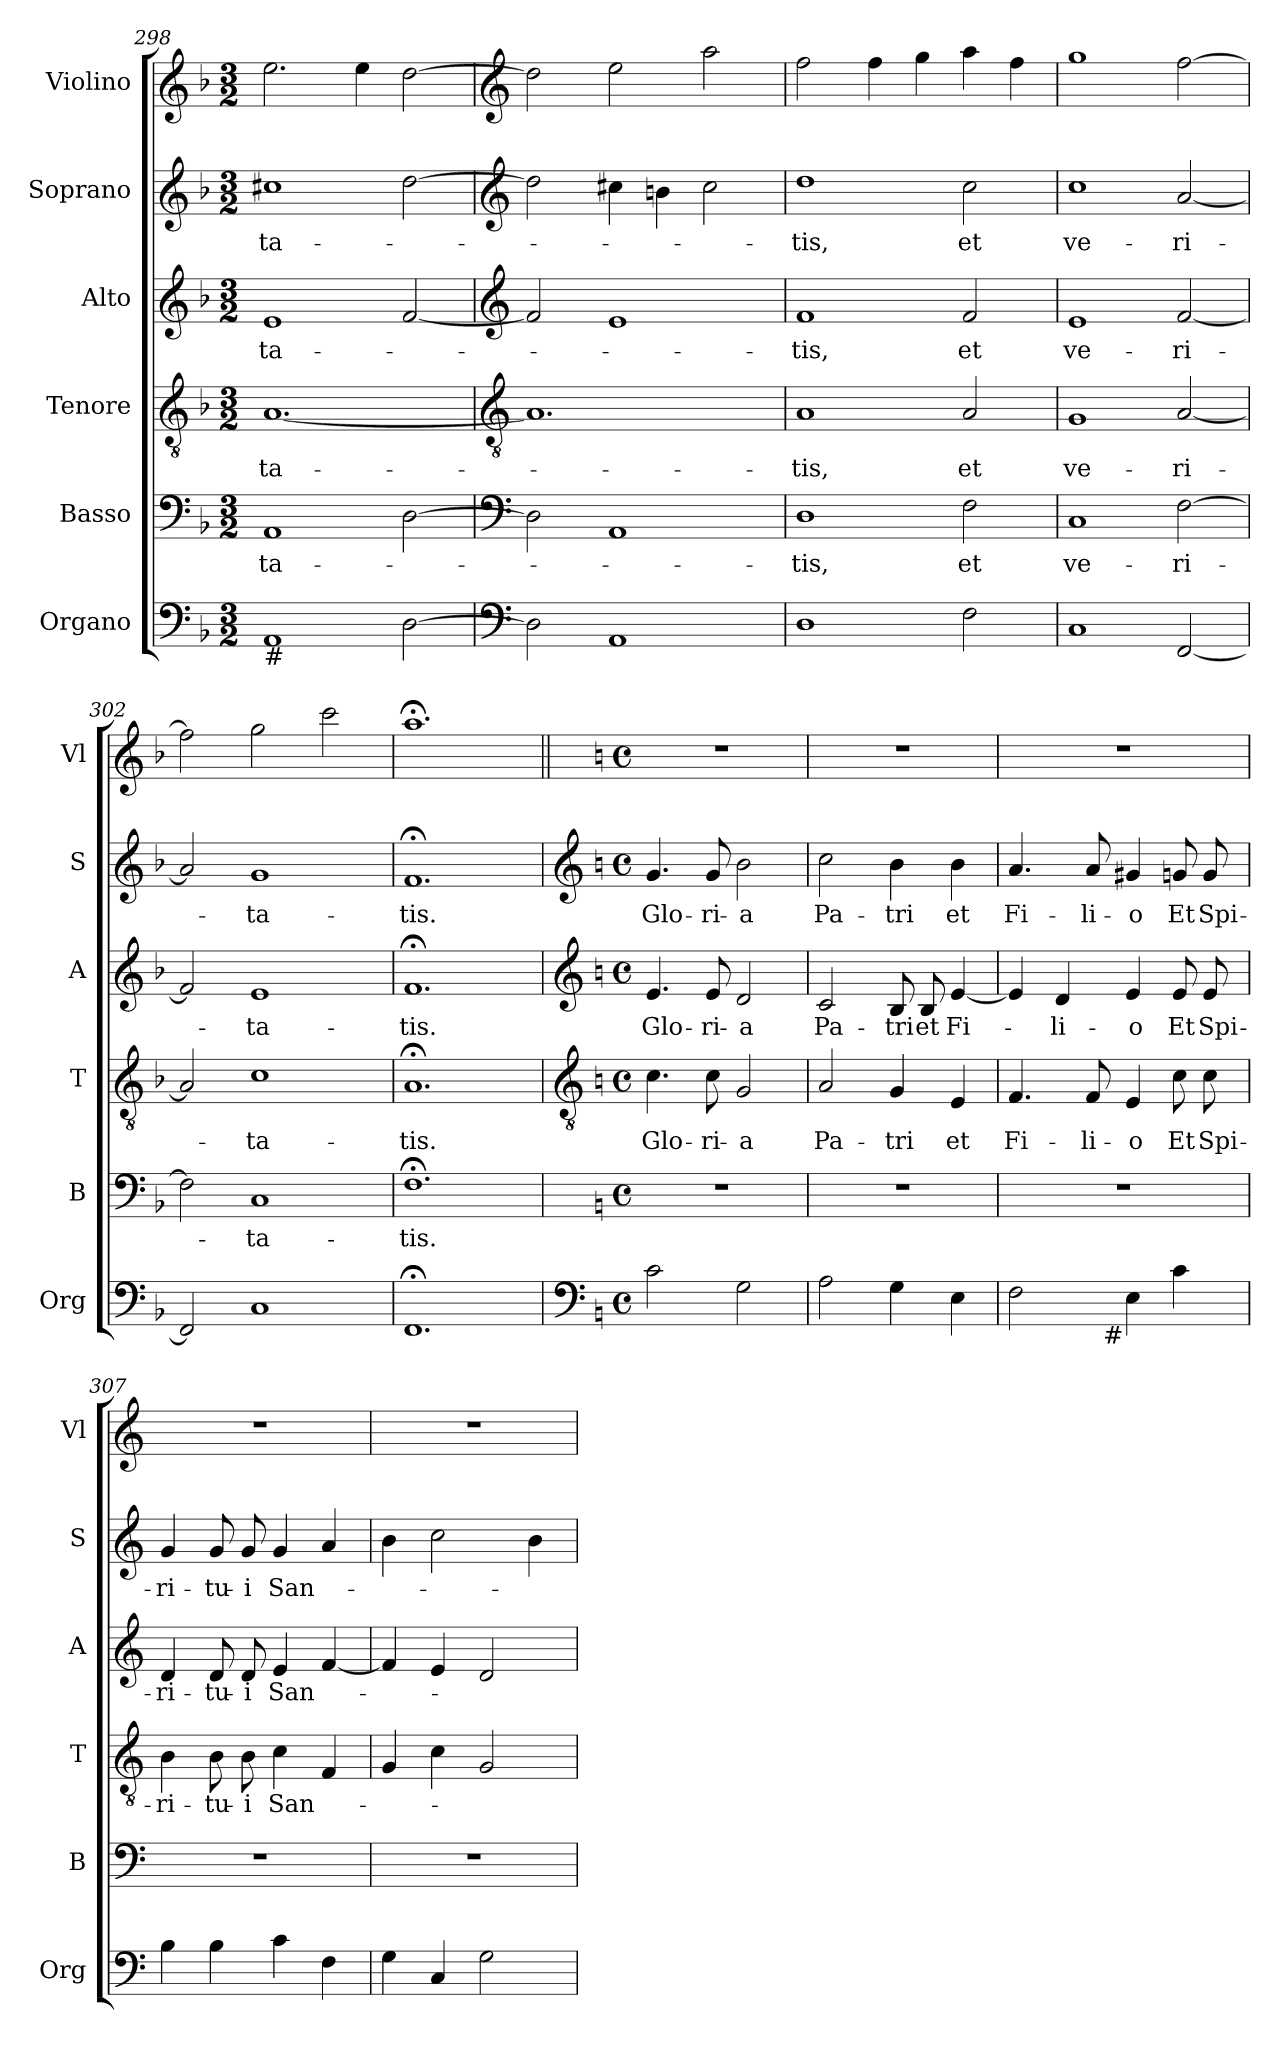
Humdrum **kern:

**kern	**kern	**text	**kern	**text	**kern	**text	**kern	**text	**kern
*part6	*part5	*part5	*part4	*part4	*part3	*part3	*part2	*part2	*part1
*staff6	*staff5	*staff5	*staff4	*staff4	*staff3	*staff3	*staff2	*staff2	*staff1
*I"Organo	*I"Basso	*	*I"Tenore	*	*I"Alto	*	*I"Soprano	*	*I"Violino
*I'Org	*I'B	*	*I'T	*	*I'A	*	*I'S	*	*I'Vl
*clefF4	*clefF4	*	*clefGv2	*	*clefG2	*	*clefG2	*	*clefG2
*k[b-]	*k[b-]	*	*k[b-]	*	*k[b-]	*	*k[b-]	*	*k[b-]
*F:	*F:	*	*F:	*	*F:	*	*F:	*	*F:
*M3/2	*M3/2	*	*M3/2	*	*M3/2	*	*M3/2	*	*M3/2
=298	=298	=298	=298	=298	=298	=298	=298	=298	=298
!LO:TX:b:t=#	!	!	!	!	!	!	!	!	!
!	!	!LO:LY:b:cj	!	!LO:LY:b:cj	!	!LO:LY:b:cj	!	!LO:LY:b:cj	!
1AA	1AA	-ta-	[>1.A	-ta-	1e	-ta-	1cc#X	-ta-	2.ee\
.	.	.	.	.	.	.	.	.	4ee\
[<2D\	[<2D\	.	.	.	[>2f/	.	[<2dd\	.	[<2dd\
!!LO:LB:g=z
=299	=299	=299	=299	=299	=299	=299	=299	=299	=299
*clefF4	*clefF4	*	*clefGv2	*	*clefG2	*	*clefG2	*	*clefG2
*	*	*	*^	*	*	*	*	*	*
2D\]	2D\]	.	1.A]	32ryy	.	2f/]	.	2dd\]	.	2dd\]
.	.	.	.	1ryy	.	.	.	.	.	.
1AA	1AA	.	.	.	.	1e	.	4cc#X\	.	2ee\
.	.	.	.	.	.	.	.	4bn\	.	.
.	.	.	.	.	.	.	.	2cc#\	.	2aa\
.	.	.	.	4...ryy	.	.	.	.	.	.
=300	=300	=300	=300	=300	=300	=300	=300	=300	=300	=300
!	!	!LO:LY:b:cj	!	!	!LO:LY:b:cj	!	!LO:LY:b:cj	!	!LO:LY:b:cj	!
*	*	*	*v	*v	*	*	*	*	*	*
1D	1D	-tis,	1A	-tis,	1f	-tis,	1dd	-tis,	2ff\
.	.	.	.	.	.	.	.	.	4ff\
.	.	.	.	.	.	.	.	.	4gg\
!	!	!LO:LY:b:cj	!	!LO:LY:b:cj	!	!LO:LY:b:cj	!	!LO:LY:b:cj	!
2F\	2F\	et	2A/	et	2f/	et	2cc\	et	4aa\
.	.	.	.	.	.	.	.	.	4ff\
=301	=301	=301	=301	=301	=301	=301	=301	=301	=301
!	!	!LO:LY:b:cj	!	!LO:LY:b:cj	!	!LO:LY:b:cj	!	!LO:LY:b:cj	!
1C	1C	ve-	1G	ve-	1e	ve-	1cc	ve-	1gg
!	!	!LO:LY:b:cj	!	!LO:LY:b:cj	!	!LO:LY:b:cj	!	!LO:LY:b:cj	!
[<2FF/	[>2F\	-ri-	[<2A/	-ri-	[<2f/	-ri-	[<2a/	-ri-	[>2ff\
=302	=302	=302	=302	=302	=302	=302	=302	=302	=302
2FF/]	2F\]	.	2A/]	.	2f/]	.	2a/]	.	2ff\]
!	!	!LO:LY:b:cj	!	!LO:LY:b:cj	!	!LO:LY:b:cj	!	!LO:LY:b:cj	!
1C	1C	-ta-	1c	-ta-	1e	-ta-	1g	-ta-	2gg\
.	.	.	.	.	.	.	.	.	2ccc\
=303	=303	=303	=303	=303	=303	=303	=303	=303	=303
!	!	!LO:LY:b:cj	!	!LO:LY:b:cj	!	!LO:LY:b:cj	!	!LO:LY:b:cj	!
1.FF;<	1.F;<	-tis.	1.A;<	-tis.	1.f;<	-tis.	1.f;<	-tis.	1.aa;<
!!LO:PB:g=z
=304	=304	=304||	=304	=304||	=304	=304||	=304	=304||	=304||
*clefF4	*	*	*clefGv2	*	*clefG2	*	*clefG2	*	*
*k[]	*k[]	*	*k[]	*	*k[]	*	*k[]	*	*k[]
*C:	*C:	*	*C:	*	*C:	*	*C:	*	*C:
*M4/4	*M4/4	*	*M4/4	*	*M4/4	*	*M4/4	*	*M4/4
*met(c)	*met(c)	*	*met(c)	*	*met(c)	*	*met(c)	*	*met(c)
!	!	!	!	!LO:LY:b:cj	!	!LO:LY:b:cj	!	!LO:LY:b:cj	!
2c\	1r	.	4.c\	Glo-	4.e/	Glo-	4.g/	Glo-	1r
!	!	!	!	!LO:LY:b:cj	!	!LO:LY:b:cj	!	!LO:LY:b:cj	!
.	.	.	8c\	-ri-	8e/	-ri-	8g/	-ri-	.
!	!	!	!	!LO:LY:b:cj	!	!LO:LY:b:cj	!	!LO:LY:b:cj	!
2G\	.	.	2G/	-a	2d/	-a	2b\	-a	.
=305	=305	=305	=305	=305	=305	=305	=305	=305	=305
!	!	!	!	!LO:LY:b:cj	!	!LO:LY:b:cj	!	!LO:LY:b:cj	!
2A\	1r	.	2A/	Pa-	2c/	Pa-	2cc\	Pa-	1r
!	!	!	!	!LO:LY:b:cj	!	!LO:LY:b:cj	!	!LO:LY:b:cj	!
4G<\	.	.	4G/	-tri	8B/	-tri	4b\	-tri	.
!	!	!	!	!	!	!LO:LY:b:cj	!	!	!
.	.	.	.	.	8B/	et	.	.	.
!	!	!	!	!LO:LY:b:cj	!	!LO:LY:b:cj	!	!LO:LY:b:cj	!
4E\	.	.	4E/	et	[<4e/	Fi-	4b\	et	.
=306	=306	=306	=306	=306	=306	=306	=306	=306	=306
!	!	!	!	!LO:LY:b:cj	!	!	!	!LO:LY:b:cj	!
*^	*	*	*	*	*	*	*	*	*
2F\	4ryy	1r	.	4.F/	Fi-	4e/]	.	4.a/	Fi-	1r
!	!	!	!	!	!	!	!LO:LY:b:cj	!	!	!
.	8ryy	.	.	.	.	4d/	-li-	.	.	.
!	!	!	!	!	!LO:LY:b:cj	!	!	!	!LO:LY:b:cj	!
.	32.ryy	.	.	8F/	-li-	.	.	8a/	-li-	.
!	!LO:TX:b:t=#	!	!	!	!	!	!	!	!	!
.	2ryy	.	.	.	.	.	.	.	.	.
!	!	!	!	!	!LO:LY:b:cj	!	!LO:LY:b:cj	!	!LO:LY:b:cj	!
4E\	.	.	.	4E/	-o	4e/	-o	4g#X/	-o	.
!	!	!	!	!	!LO:LY:b:cj	!	!LO:LY:b:cj	!	!LO:LY:b:cj	!
4c\	.	.	.	8c\	Et	8e/	Et	8gn/	Et	.
!	!	!	!	!	!LO:LY:b:cj	!	!LO:LY:b:cj	!	!LO:LY:b:cj	!
.	.	.	.	8c\	Spi-	8e/	Spi-	8g/	Spi-	.
.	16ryy	.	.	.	.	.	.	.	.	.
.	64ryy	.	.	.	.	.	.	.	.	.
=307	=307	=307	=307	=307	=307	=307	=307	=307	=307	=307
!	!	!	!	!	!LO:LY:b:cj	!	!LO:LY:b:cj	!	!LO:LY:b:cj	!
*v	*v	*	*	*	*	*	*	*	*	*
4B\	1r	.	4B\	-ri-	4d/	-ri-	4g/	-ri-	1r
!	!	!	!	!LO:LY:b:cj	!	!LO:LY:b:cj	!	!LO:LY:b:cj	!
4B\	.	.	8B\	-tu-	8d/	-tu-	8g/	-tu-	.
!	!	!	!	!LO:LY:b:cj	!	!LO:LY:b:cj	!	!LO:LY:b:cj	!
.	.	.	8B\	-i	8d/	-i	8g/	-i	.
!	!	!	!	!LO:LY:b:cj	!	!LO:LY:b	!	!LO:LY:b:cj	!
4c\	.	.	4c\	San-	4e/	San-	4g/	San-	.
4F\	.	.	4F/	.	[<4f/	.	4a/	.	.
=308	=308	=308	=308	=308	=308	=308	=308	=308	=308
4G\	1r	.	4G/	.	4f/]	.	4b\	.	1r
4C/	.	.	4c\	.	4e/	.	2cc\	.	.
2G<\	.	.	2G/	.	2d/	.	.	.	.
.	.	.	.	.	.	.	4b\	.	.
=	=	=	=	=	=	=	=	=	=
*-	*-	*-	*-	*-	*-	*-	*-	*-	*-
